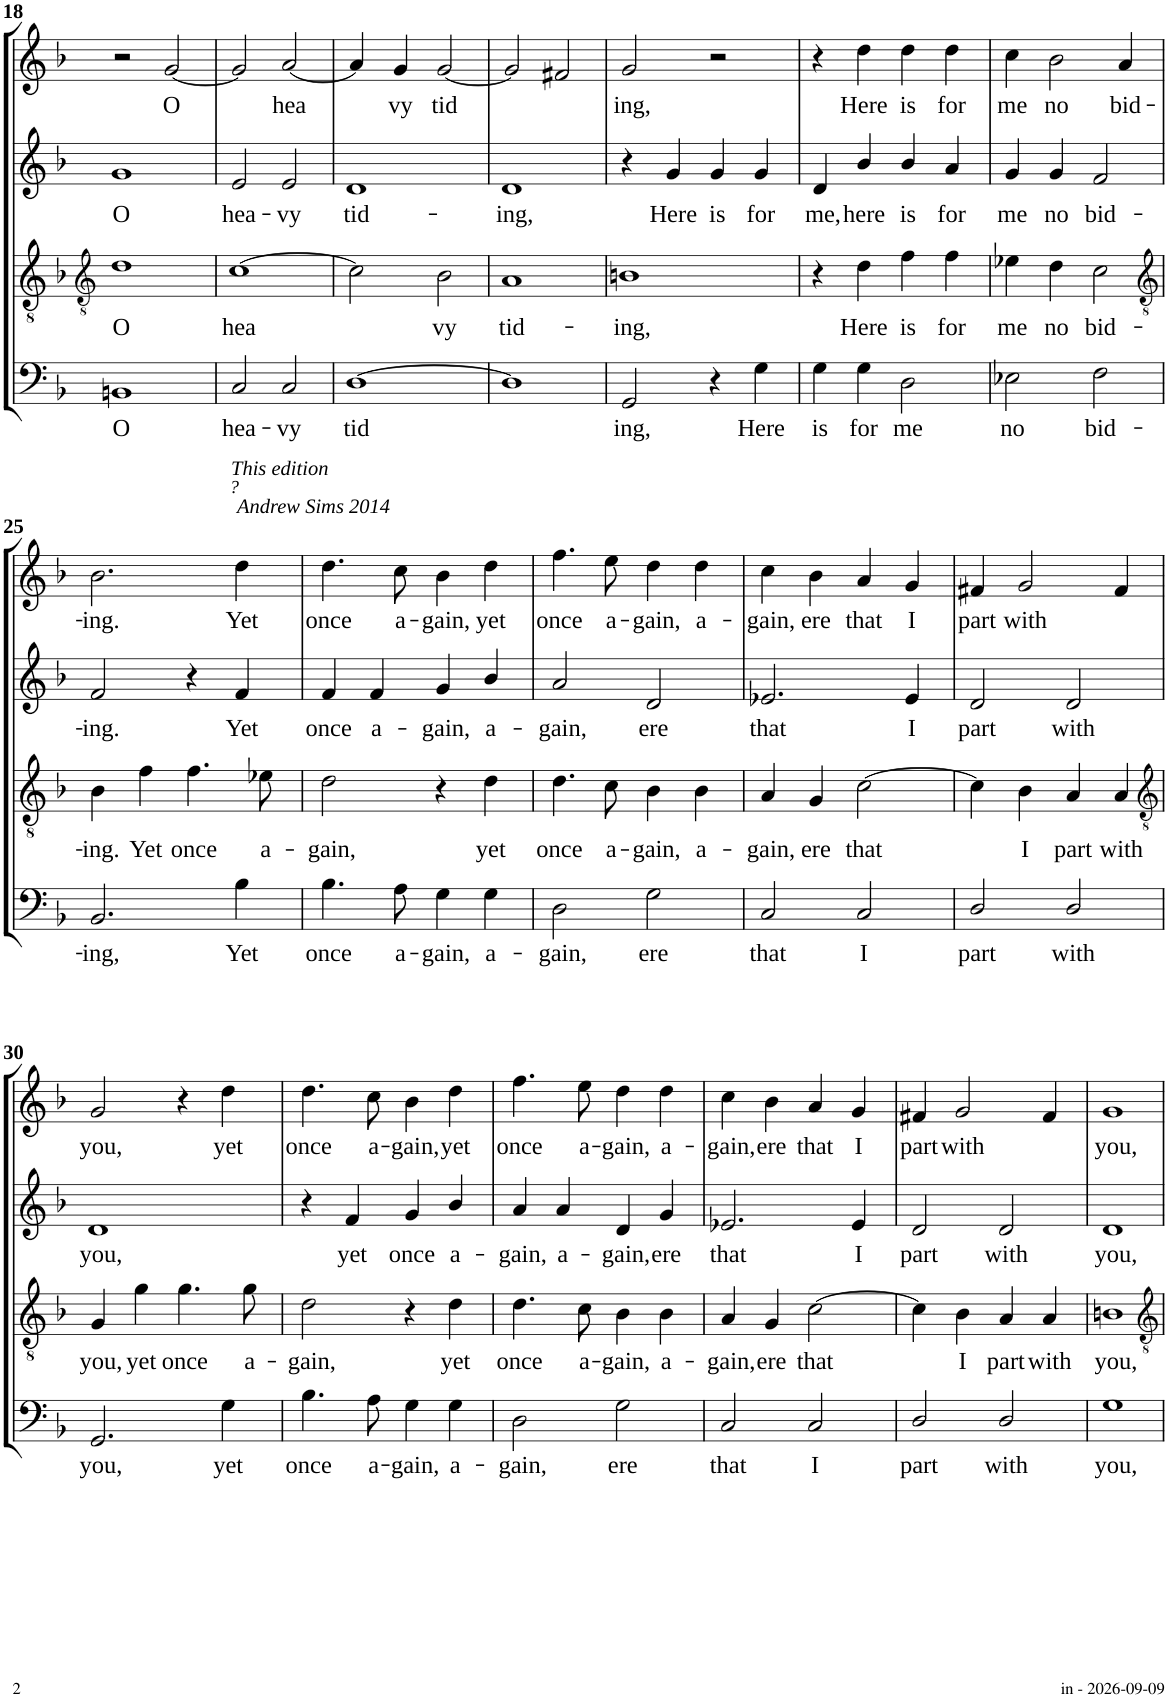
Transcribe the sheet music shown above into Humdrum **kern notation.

**kern	**text	**kern	**text	**kern	**text	**kern	**text
*part4	*part4	*part3	*part3	*part2	*part2	*part1	*part1
*staff4	*staff4	*staff3	*staff3	*staff2	*staff2	*staff1	*staff1
*I"B.	*	*I"T.	*	*I"A.	*	*I"S.	*
!!LO:PB:g=z
*clefF4	*	*clefGv2	*	*clefG2	*	*clefG2	*
*k[b-]	*	*k[b-]	*	*k[b-]	*	*k[b-]	*
*F:	*	*F:	*	*F:	*	*F:	*
*M2/2	*	*M2/2	*	*M2/2	*	*M2/2	*
=18	=18	=18	=18	=18	=18	=18	=18
!	!LO:LY:b	!	!LO:LY:b	!	!LO:LY:b	!	!
1BBn	O	1d	O	1g	O	2r	.
!	!	!	!	!	!	!	!LO:LY:b
.	.	.	.	.	.	[2g/	O
=19	=19	=19	=19	=19	=19	=19	=19
!LO:TX:b:i:t=This edition	!	!	!	!	!	!	!
!LO:TX:b:i:t=?	!	!	!	!	!	!	!
!LO:TX:b:i:t=Andrew Sims 2014	!	!	!	!	!	!	!
!	!LO:LY:b	!	!LO:LY:b	!	!LO:LY:b	!	!
2C/	hea-	[1c	hea	2e/	hea-	2g/]	.
!	!LO:LY:b	!	!	!	!LO:LY:b	!	!LO:LY:b
2C/	-vy	.	.	2e/	-vy	[2a/	hea
=20	=20	=20	=20	=20	=20	=20	=20
!	!LO:LY:b	!	!	!	!LO:LY:b	!	!
[1D	tid	2c\]	.	1d	tid-	4a/]	.
!	!	!	!	!	!	!	!LO:LY:b
.	.	.	.	.	.	4g/	vy
!	!	!	!LO:LY:b	!	!	!	!LO:LY:b
.	.	2B-\	vy	.	.	[2g/	tid
=21	=21	=21	=21	=21	=21	=21	=21
!	!	!	!LO:LY:b	!	!LO:LY:b	!	!
1D]	.	1A	tid-	1d	-ing,	2g/]	.
.	.	.	.	.	.	2f#X/	.
=22	=22	=22	=22	=22	=22	=22	=22
!	!LO:LY:b	!	!LO:LY:b	!	!	!	!LO:LY:b
2GG/	ing,	1Bn	-ing,	4r	.	2g/	ing,
!	!	!	!	!	!LO:LY:b	!	!
.	.	.	.	4g/	Here	.	.
!	!	!	!	!	!LO:LY:b	!	!
4r	.	.	.	4g/	is	2r	.
!	!LO:LY:b	!	!	!	!LO:LY:b	!	!
4G\	Here	.	.	4g/	for	.	.
=23	=23	=23	=23	=23	=23	=23	=23
!	!LO:LY:b	!	!	!	!LO:LY:b	!	!
4G\	is	4r	.	4d/	me,	4r	.
!	!LO:LY:b	!	!LO:LY:b	!	!LO:LY:b	!	!LO:LY:b
4G\	for	4d\	Here	4b-/	here	4dd\	Here
!	!LO:LY:b	!	!LO:LY:b	!	!LO:LY:b	!	!LO:LY:b
2D\	me	4f\	is	4b-/	is	4dd\	is
!	!	!	!LO:LY:b	!	!LO:LY:b	!	!LO:LY:b
.	.	4f\	for	4a/	for	4dd\	for
=24	=24	=24	=24	=24	=24	=24	=24
!	!LO:LY:b	!	!LO:LY:b	!	!LO:LY:b	!	!LO:LY:b
2E-X\	no	4e-X\	me	4g/	me	4cc\	me
!	!	!	!LO:LY:b	!	!LO:LY:b	!	!LO:LY:b
.	.	4d\	no	4g/	no	2b-\	no
!	!LO:LY:b	!	!LO:LY:b	!	!LO:LY:b	!	!
2F\	bid-	2c\	bid-	2f/	bid-	.	.
!	!	!	!	!	!	!	!LO:LY:b
.	.	.	.	.	.	4a/	bid-
!!LO:LB:g=z
=25	=25	=25	=25	=25	=25	=25	=25
*	*	*clefGv2	*	*	*	*	*
!	!LO:LY:b	!	!LO:LY:b	!	!LO:LY:b	!	!LO:LY:b
2.BB-/	-ing,	4B-\	-ing.	2f/	-ing.	2.b-\	-ing.
!	!	!	!LO:LY:b	!	!	!	!
.	.	4f\	Yet	.	.	.	.
!	!	!	!LO:LY:b	!	!	!	!
.	.	4.f\	once	4r	.	.	.
!	!LO:LY:b	!	!	!	!LO:LY:b	!	!LO:LY:b
4B-\	Yet	.	.	4f/	Yet	4dd\	Yet
!	!	!	!LO:LY:b	!	!	!	!
.	.	8e-X\	a-	.	.	.	.
=26	=26	=26	=26	=26	=26	=26	=26
!	!LO:LY:b	!	!LO:LY:b	!	!LO:LY:b	!	!LO:LY:b
4.B-\	once	2d\	-gain,	4f/	once	4.dd\	once
!	!	!	!	!	!LO:LY:b	!	!
.	.	.	.	4f/	a-	.	.
!	!LO:LY:b	!	!	!	!	!	!LO:LY:b
8A\	a-	.	.	.	.	8cc\	a-
!	!LO:LY:b	!	!	!	!LO:LY:b	!	!LO:LY:b
4G\	-gain,	4r	.	4g/	-gain,	4b-\	-gain,
!	!LO:LY:b	!	!LO:LY:b	!	!LO:LY:b	!	!LO:LY:b
4G\	a-	4d\	yet	4b-/	a-	4dd\	yet
=27	=27	=27	=27	=27	=27	=27	=27
!	!LO:LY:b	!	!LO:LY:b	!	!LO:LY:b	!	!LO:LY:b
2D\	-gain,	4.d\	once	2a/	-gain,	4.ff\	once
!	!	!	!LO:LY:b	!	!	!	!LO:LY:b
.	.	8c\	a-	.	.	8ee\	a-
!	!LO:LY:b	!	!LO:LY:b	!	!LO:LY:b	!	!LO:LY:b
2G\	ere	4B-\	-gain,	2d/	ere	4dd\	-gain,
!	!	!	!LO:LY:b	!	!	!	!LO:LY:b
.	.	4B-\	a-	.	.	4dd\	a-
=28	=28	=28	=28	=28	=28	=28	=28
!	!LO:LY:b	!	!LO:LY:b	!	!LO:LY:b	!	!LO:LY:b
2C/	that	4A/	-gain,	2.e-X/	that	4cc\	-gain,
!	!	!	!LO:LY:b	!	!	!	!LO:LY:b
.	.	4G/	ere	.	.	4b-\	ere
!	!LO:LY:b	!	!LO:LY:b	!	!	!	!LO:LY:b
2C/	I	[2c\	that	.	.	4a/	that
!	!	!	!	!	!LO:LY:b	!	!LO:LY:b
.	.	.	.	4e-/	I	4g/	I
=29	=29	=29	=29	=29	=29	=29	=29
!	!LO:LY:b	!	!	!	!LO:LY:b	!	!LO:LY:b
2D/	part	4c\]	.	2d/	part	4f#X/	part
!	!	!	!LO:LY:b	!	!	!	!LO:LY:b
.	.	4B-\	I	.	.	2g/	with
!	!LO:LY:b	!	!LO:LY:b	!	!LO:LY:b	!	!
2D/	with	4A/	part	2d/	with	.	.
!	!	!	!LO:LY:b	!	!	!	!
.	.	4A/	with	.	.	4f#/	.
!!LO:LB:g=z
=30	=30	=30	=30	=30	=30	=30	=30
*	*	*clefGv2	*	*	*	*	*
!	!LO:LY:b	!	!LO:LY:b	!	!LO:LY:b	!	!LO:LY:b
2.GG/	you,	4G/	you,	1d	you,	2g/	you,
!	!	!	!LO:LY:b	!	!	!	!
.	.	4g\	yet	.	.	.	.
!	!	!	!LO:LY:b	!	!	!	!
.	.	4.g\	once	.	.	4r	.
!	!LO:LY:b	!	!	!	!	!	!LO:LY:b
4G\	yet	.	.	.	.	4dd\	yet
!	!	!	!LO:LY:b	!	!	!	!
.	.	8g\	a-	.	.	.	.
=31	=31	=31	=31	=31	=31	=31	=31
!	!LO:LY:b	!	!LO:LY:b	!	!	!	!LO:LY:b
4.B-\	once	2d\	-gain,	4r	.	4.dd\	once
!	!	!	!	!	!LO:LY:b	!	!
.	.	.	.	4f/	yet	.	.
!	!LO:LY:b	!	!	!	!	!	!LO:LY:b
8A\	a-	.	.	.	.	8cc\	a-
!	!LO:LY:b	!	!	!	!LO:LY:b	!	!LO:LY:b
4G\	-gain,	4r	.	4g/	once	4b-\	-gain,
!	!LO:LY:b	!	!LO:LY:b	!	!LO:LY:b	!	!LO:LY:b
4G\	a-	4d\	yet	4b-/	a-	4dd\	yet
=32	=32	=32	=32	=32	=32	=32	=32
!	!LO:LY:b	!	!LO:LY:b	!	!LO:LY:b	!	!LO:LY:b
2D\	-gain,	4.d\	once	4a/	-gain,	4.ff\	once
!	!	!	!	!	!LO:LY:b	!	!
.	.	.	.	4a/	a-	.	.
!	!	!	!LO:LY:b	!	!	!	!LO:LY:b
.	.	8c\	a-	.	.	8ee\	a-
!	!LO:LY:b	!	!LO:LY:b	!	!LO:LY:b	!	!LO:LY:b
2G\	ere	4B-\	-gain,	4d/	-gain,	4dd\	-gain,
!	!	!	!LO:LY:b	!	!LO:LY:b	!	!LO:LY:b
.	.	4B-\	a-	4g/	ere	4dd\	a-
=33	=33	=33	=33	=33	=33	=33	=33
!	!LO:LY:b	!	!LO:LY:b	!	!LO:LY:b	!	!LO:LY:b
2C/	that	4A/	-gain,	2.e-X/	that	4cc\	-gain,
!	!	!	!LO:LY:b	!	!	!	!LO:LY:b
.	.	4G/	ere	.	.	4b-\	ere
!	!LO:LY:b	!	!LO:LY:b	!	!	!	!LO:LY:b
2C/	I	[2c\	that	.	.	4a/	that
!	!	!	!	!	!LO:LY:b	!	!LO:LY:b
.	.	.	.	4e-/	I	4g/	I
=34	=34	=34	=34	=34	=34	=34	=34
!	!LO:LY:b	!	!	!	!LO:LY:b	!	!LO:LY:b
2D/	part	4c\]	.	2d/	part	4f#X/	part
!	!	!	!LO:LY:b	!	!	!	!LO:LY:b
.	.	4B-\	I	.	.	2g/	with
!	!LO:LY:b	!	!LO:LY:b	!	!LO:LY:b	!	!
2D/	with	4A/	part	2d/	with	.	.
!	!	!	!LO:LY:b	!	!	!	!
.	.	4A/	with	.	.	4f#/	.
=35	=35	=35	=35	=35	=35	=35	=35
!	!LO:LY:b	!	!LO:LY:b	!	!LO:LY:b	!	!LO:LY:b
1G	you,	1Bn	you,	1d	you,	1g	you,
=	=	=	=	=	=	=	=
*-	*-	*-	*-	*-	*-	*-	*-
